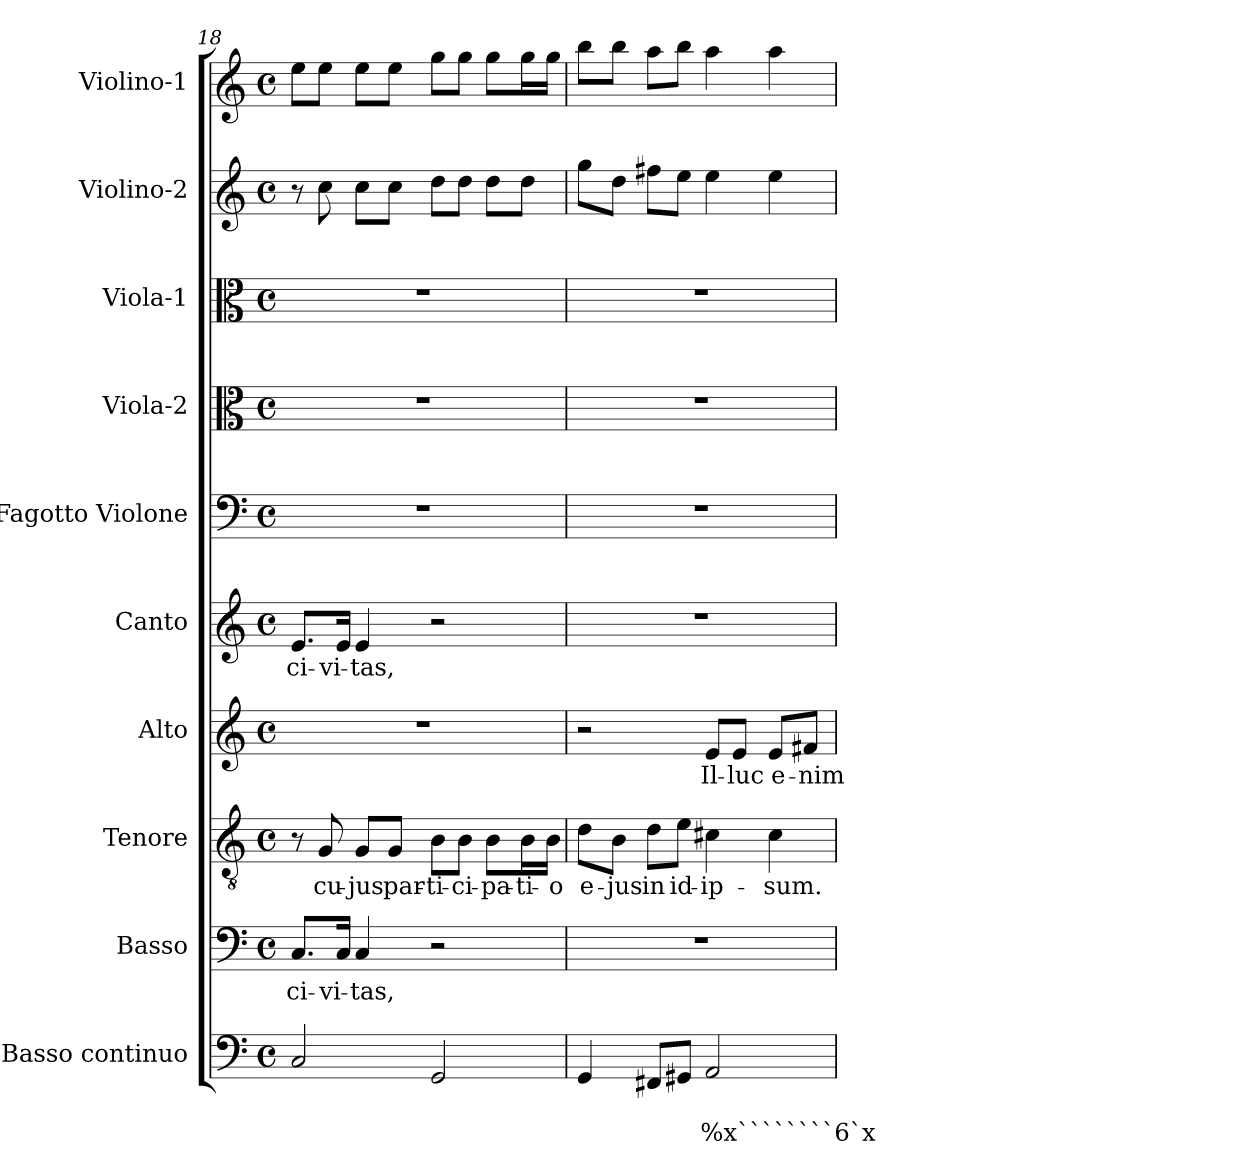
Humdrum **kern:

**kern	**text	**text	**kern	**text	**kern	**text	**kern	**text	**kern	**text	**kern	**kern	**kern	**kern	**kern
*part10	*part10	*part10	*part9	*part9	*part8	*part8	*part7	*part7	*part6	*part6	*part5	*part4	*part3	*part2	*part1
*staff10	*staff10	*staff10	*staff9	*staff9	*staff8	*staff8	*staff7	*staff7	*staff6	*staff6	*staff5	*staff4	*staff3	*staff2	*staff1
*I"Basso continuo	*	*	*I"Basso	*	*I"Tenore	*	*I"Alto	*	*I"Canto	*	*I"Fagotto Violone	*I"Viola-2	*I"Viola-1	*I"Violino-2	*I"Violino-1
*I'BC	*	*	*I'B	*	*I'T	*	*I'A	*	*I'C	*	*I'Fg	*I'Va2	*I'Va1	*I'Vi2	*I'Vi1
!!LO:PB:g=z
*clefF4	*	*	*clefF4	*	*clefGv2	*	*clefG2	*	*clefG2	*	*clefF4	*clefC3	*clefC3	*clefG2	*clefG2
*k[]	*	*	*k[]	*	*k[]	*	*k[]	*	*k[]	*	*k[]	*k[]	*k[]	*k[]	*k[]
*C:	*	*	*C:	*	*C:	*	*C:	*	*C:	*	*C:	*C:	*C:	*C:	*C:
*M4/4	*	*	*M4/4	*	*M4/4	*	*M4/4	*	*M4/4	*	*M4/4	*M4/4	*M4/4	*M4/4	*M4/4
*met(c)	*	*	*met(c)	*	*met(c)	*	*met(c)	*	*met(c)	*	*met(c)	*met(c)	*met(c)	*met(c)	*met(c)
=18	=18	=18	=18	=18	=18	=18	=18	=18	=18	=18	=18	=18	=18	=18	=18
!	!	!	!	!LO:LY:b	!	!	!	!	!	!	!	!	!	!	!
!	!	!	!	!	!	!	!	!	!	!LO:LY:b	!	!	!	!	!
2C/	.	.	8.C/L	ci-	8r	.	1r	.	8.e/L	ci-	1r	1r	1r	8r	8ee\L
!	!	!	!	!	!	!LO:LY:b	!	!	!	!	!	!	!	!	!
.	.	.	.	.	8G/	cu-	.	.	.	.	.	.	.	8cc\	8ee\J
!	!	!	!	!LO:LY:b	!	!	!	!	!	!	!	!	!	!	!
!	!	!	!	!	!	!	!	!	!	!LO:LY:b	!	!	!	!	!
.	.	.	16C/Jk	-vi-	.	.	.	.	16e/Jk	-vi-	.	.	.	.	.
!	!	!	!	!LO:LY:b	!	!	!	!	!	!	!	!	!	!	!
!	!	!	!	!	!	!LO:LY:b	!	!	!	!	!	!	!	!	!
!	!	!	!	!	!	!	!	!	!	!LO:LY:b	!	!	!	!	!
.	.	.	4C/	-tas,	8G/L	-jus	.	.	4e/	-tas,	.	.	.	8cc\L	8ee\L
!	!	!	!	!	!	!LO:LY:b	!	!	!	!	!	!	!	!	!
.	.	.	.	.	8G/J	par-	.	.	.	.	.	.	.	8cc\J	8ee\J
!	!	!	!	!	!	!LO:LY:b	!	!	!	!	!	!	!	!	!
2GG/	.	.	2r	.	8B\L	-ti-	.	.	2r	.	.	.	.	8dd\L	8gg\L
!	!	!	!	!	!	!LO:LY:b	!	!	!	!	!	!	!	!	!
.	.	.	.	.	8B\J	-ci-	.	.	.	.	.	.	.	8dd\J	8gg\J
!	!	!	!	!	!	!LO:LY:b	!	!	!	!	!	!	!	!	!
.	.	.	.	.	8B\L	-pa-	.	.	.	.	.	.	.	8dd\L	8gg\L
!	!	!	!	!	!	!LO:LY:b	!	!	!	!	!	!	!	!	!
.	.	.	.	.	16B\L	-ti-	.	.	.	.	.	.	.	8dd\J	16gg\L
!	!	!	!	!	!	!LO:LY:b	!	!	!	!	!	!	!	!	!
.	.	.	.	.	16B\JJ	-o	.	.	.	.	.	.	.	.	16gg\JJ
=19	=19	=19	=19	=19	=19	=19	=19	=19	=19	=19	=19	=19	=19	=19	=19
!	!	!	!	!	!	!LO:LY:b	!	!	!	!	!	!	!	!	!
4GG/	.	.	1r	.	8d\L	e-	2r	.	1r	.	1r	1r	1r	8gg\L	8bb\L
!	!	!	!	!	!	!LO:LY:b	!	!	!	!	!	!	!	!	!
.	.	.	.	.	8B\J	-jus	.	.	.	.	.	.	.	8dd\J	8bb\J
!	!	!	!	!	!	!LO:LY:b	!	!	!	!	!	!	!	!	!
8FF#X/L	.	.	.	.	8d\L	in	.	.	.	.	.	.	.	8ff#X\L	8aa\L
!	!	!	!	!	!	!LO:LY:b	!	!	!	!	!	!	!	!	!
8GG#X/J	.	.	.	.	8e\J	id-	.	.	.	.	.	.	.	8ee\J	8bb\J
!	!	!LO:LY:b	!	!	!	!	!	!	!	!	!	!	!	!	!
!	!	!	!	!	!	!LO:LY:b	!	!	!	!	!	!	!	!	!
!	!	!	!	!	!	!	!	!LO:LY:b	!	!	!	!	!	!	!
2AA/	.	%x````````6`x	.	.	4c#X\	-ip-	8e/L	Il-	.	.	.	.	.	4ee\	4aa\
!	!	!	!	!	!	!	!	!LO:LY:b	!	!	!	!	!	!	!
.	.	.	.	.	.	.	8e/J	-luc	.	.	.	.	.	.	.
!	!	!	!	!	!	!LO:LY:b	!	!	!	!	!	!	!	!	!
!	!	!	!	!	!	!	!	!LO:LY:b	!	!	!	!	!	!	!
.	.	.	.	.	4c#\	-sum.	8e/L	e-	.	.	.	.	.	4ee\	4aa\
!	!	!	!	!	!	!	!	!LO:LY:b	!	!	!	!	!	!	!
.	.	.	.	.	.	.	8f#X/J	-nim	.	.	.	.	.	.	.
=	=	=	=	=	=	=	=	=	=	=	=	=	=	=	=
*-	*-	*-	*-	*-	*-	*-	*-	*-	*-	*-	*-	*-	*-	*-	*-
